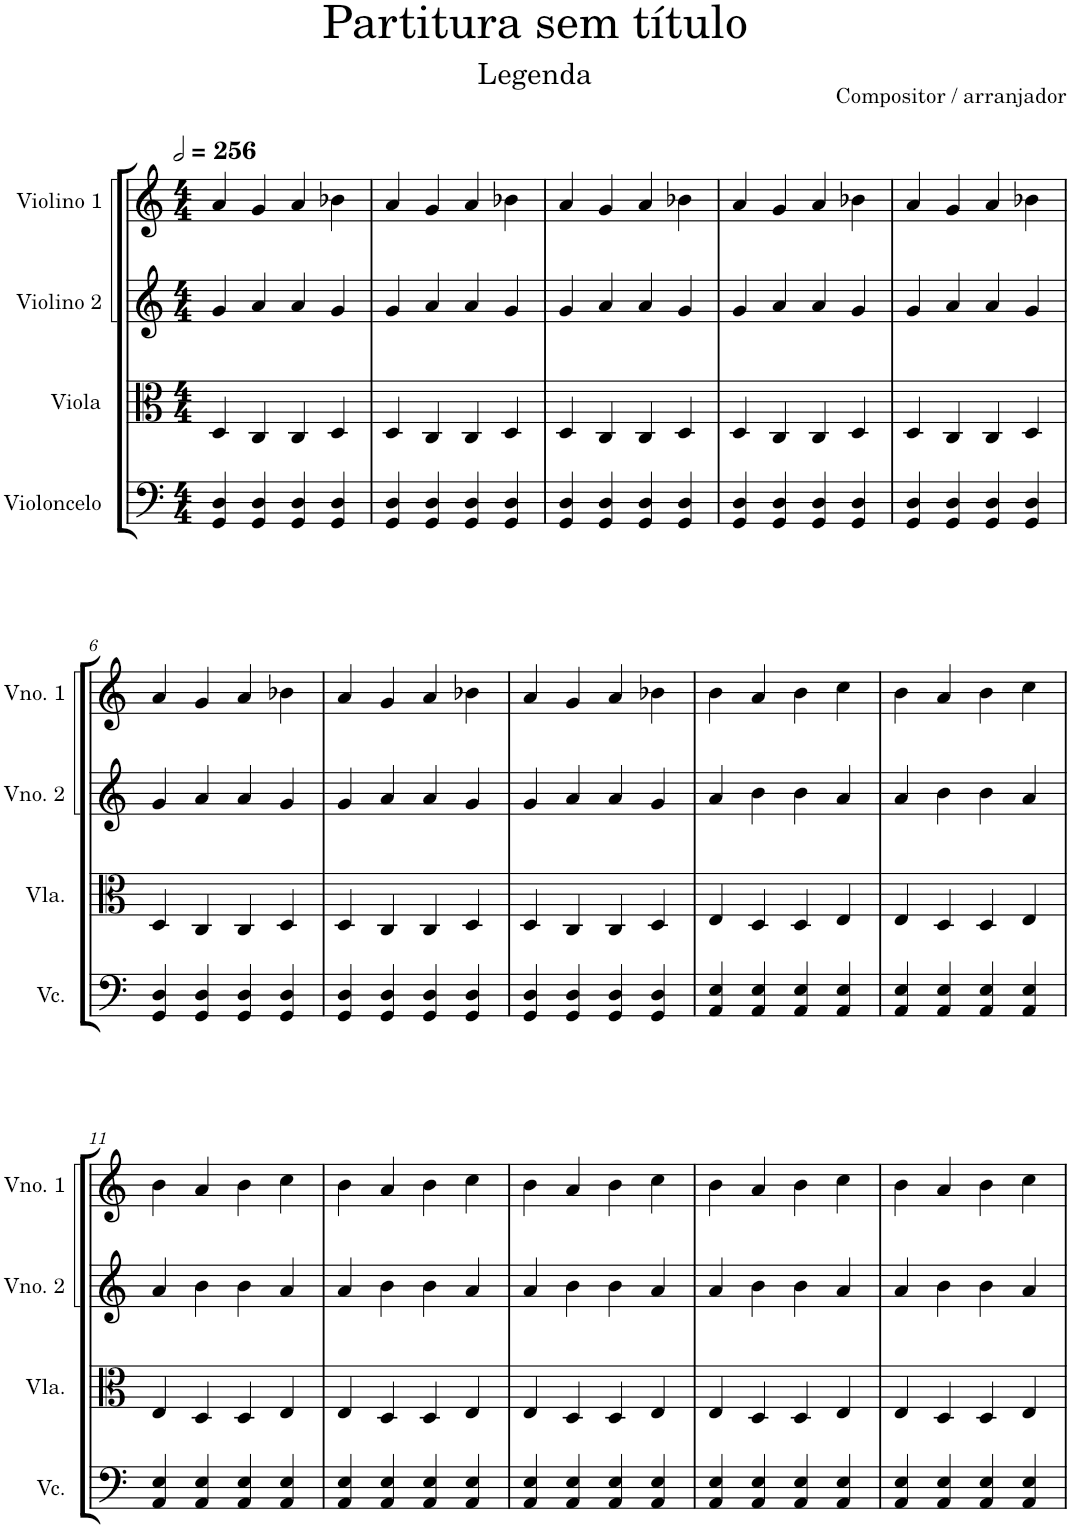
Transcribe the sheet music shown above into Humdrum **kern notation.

**kern	**kern	**kern	**kern
*part4	*part3	*part2	*part1
*staff4	*staff3	*staff2	*staff1
*I"Violoncelo	*I"Viola	*I"Violino 2	*I"Violino 1
*I'Vc.	*I'Vla.	*I'Vno. 2	*I'Vno. 1
*clefF4	*clefC3	*clefG2	*clefG2
*k[]	*k[]	*k[]	*k[]
*M4/4	*M4/4	*M4/4	*M4/4
*MM512	*MM512	*MM512	*MM512
=1	=1	=1	=1
4GG/ 4D/	4D/	4g/	4a/
4GG/ 4D/	4C/	4a/	4g/
4GG/ 4D/	4C/	4a/	4a/
4GG/ 4D/	4D/	4g/	4b-X\
=2	=2	=2	=2
4GG/ 4D/	4D/	4g/	4a/
4GG/ 4D/	4C/	4a/	4g/
4GG/ 4D/	4C/	4a/	4a/
4GG/ 4D/	4D/	4g/	4b-X\
=3	=3	=3	=3
4GG/ 4D/	4D/	4g/	4a/
4GG/ 4D/	4C/	4a/	4g/
4GG/ 4D/	4C/	4a/	4a/
4GG/ 4D/	4D/	4g/	4b-X\
=4	=4	=4	=4
4GG/ 4D/	4D/	4g/	4a/
4GG/ 4D/	4C/	4a/	4g/
4GG/ 4D/	4C/	4a/	4a/
4GG/ 4D/	4D/	4g/	4b-X\
=5	=5	=5	=5
4GG/ 4D/	4D/	4g/	4a/
4GG/ 4D/	4C/	4a/	4g/
4GG/ 4D/	4C/	4a/	4a/
4GG/ 4D/	4D/	4g/	4b-X\
!!LO:LB:g=z
=6	=6	=6	=6
4GG/ 4D/	4D/	4g/	4a/
4GG/ 4D/	4C/	4a/	4g/
4GG/ 4D/	4C/	4a/	4a/
4GG/ 4D/	4D/	4g/	4b-X\
=7	=7	=7	=7
4GG/ 4D/	4D/	4g/	4a/
4GG/ 4D/	4C/	4a/	4g/
4GG/ 4D/	4C/	4a/	4a/
4GG/ 4D/	4D/	4g/	4b-X\
=8	=8	=8	=8
4GG/ 4D/	4D/	4g/	4a/
4GG/ 4D/	4C/	4a/	4g/
4GG/ 4D/	4C/	4a/	4a/
4GG/ 4D/	4D/	4g/	4b-X\
=9	=9	=9	=9
4AA/ 4E/	4E/	4a/	4b\
4AA/ 4E/	4D/	4b\	4a/
4AA/ 4E/	4D/	4b\	4b\
4AA/ 4E/	4E/	4a/	4cc\
=10	=10	=10	=10
4AA/ 4E/	4E/	4a/	4b\
4AA/ 4E/	4D/	4b\	4a/
4AA/ 4E/	4D/	4b\	4b\
4AA/ 4E/	4E/	4a/	4cc\
!!LO:LB:g=z
=11	=11	=11	=11
4AA/ 4E/	4E/	4a/	4b\
4AA/ 4E/	4D/	4b\	4a/
4AA/ 4E/	4D/	4b\	4b\
4AA/ 4E/	4E/	4a/	4cc\
=12	=12	=12	=12
4AA/ 4E/	4E/	4a/	4b\
4AA/ 4E/	4D/	4b\	4a/
4AA/ 4E/	4D/	4b\	4b\
4AA/ 4E/	4E/	4a/	4cc\
=13	=13	=13	=13
4AA/ 4E/	4E/	4a/	4b\
4AA/ 4E/	4D/	4b\	4a/
4AA/ 4E/	4D/	4b\	4b\
4AA/ 4E/	4E/	4a/	4cc\
=14	=14	=14	=14
4AA/ 4E/	4E/	4a/	4b\
4AA/ 4E/	4D/	4b\	4a/
4AA/ 4E/	4D/	4b\	4b\
4AA/ 4E/	4E/	4a/	4cc\
=15	=15	=15	=15
4AA/ 4E/	4E/	4a/	4b\
4AA/ 4E/	4D/	4b\	4a/
4AA/ 4E/	4D/	4b\	4b\
4AA/ 4E/	4E/	4a/	4cc\
=	=	=	=
*-	*-	*-	*-
